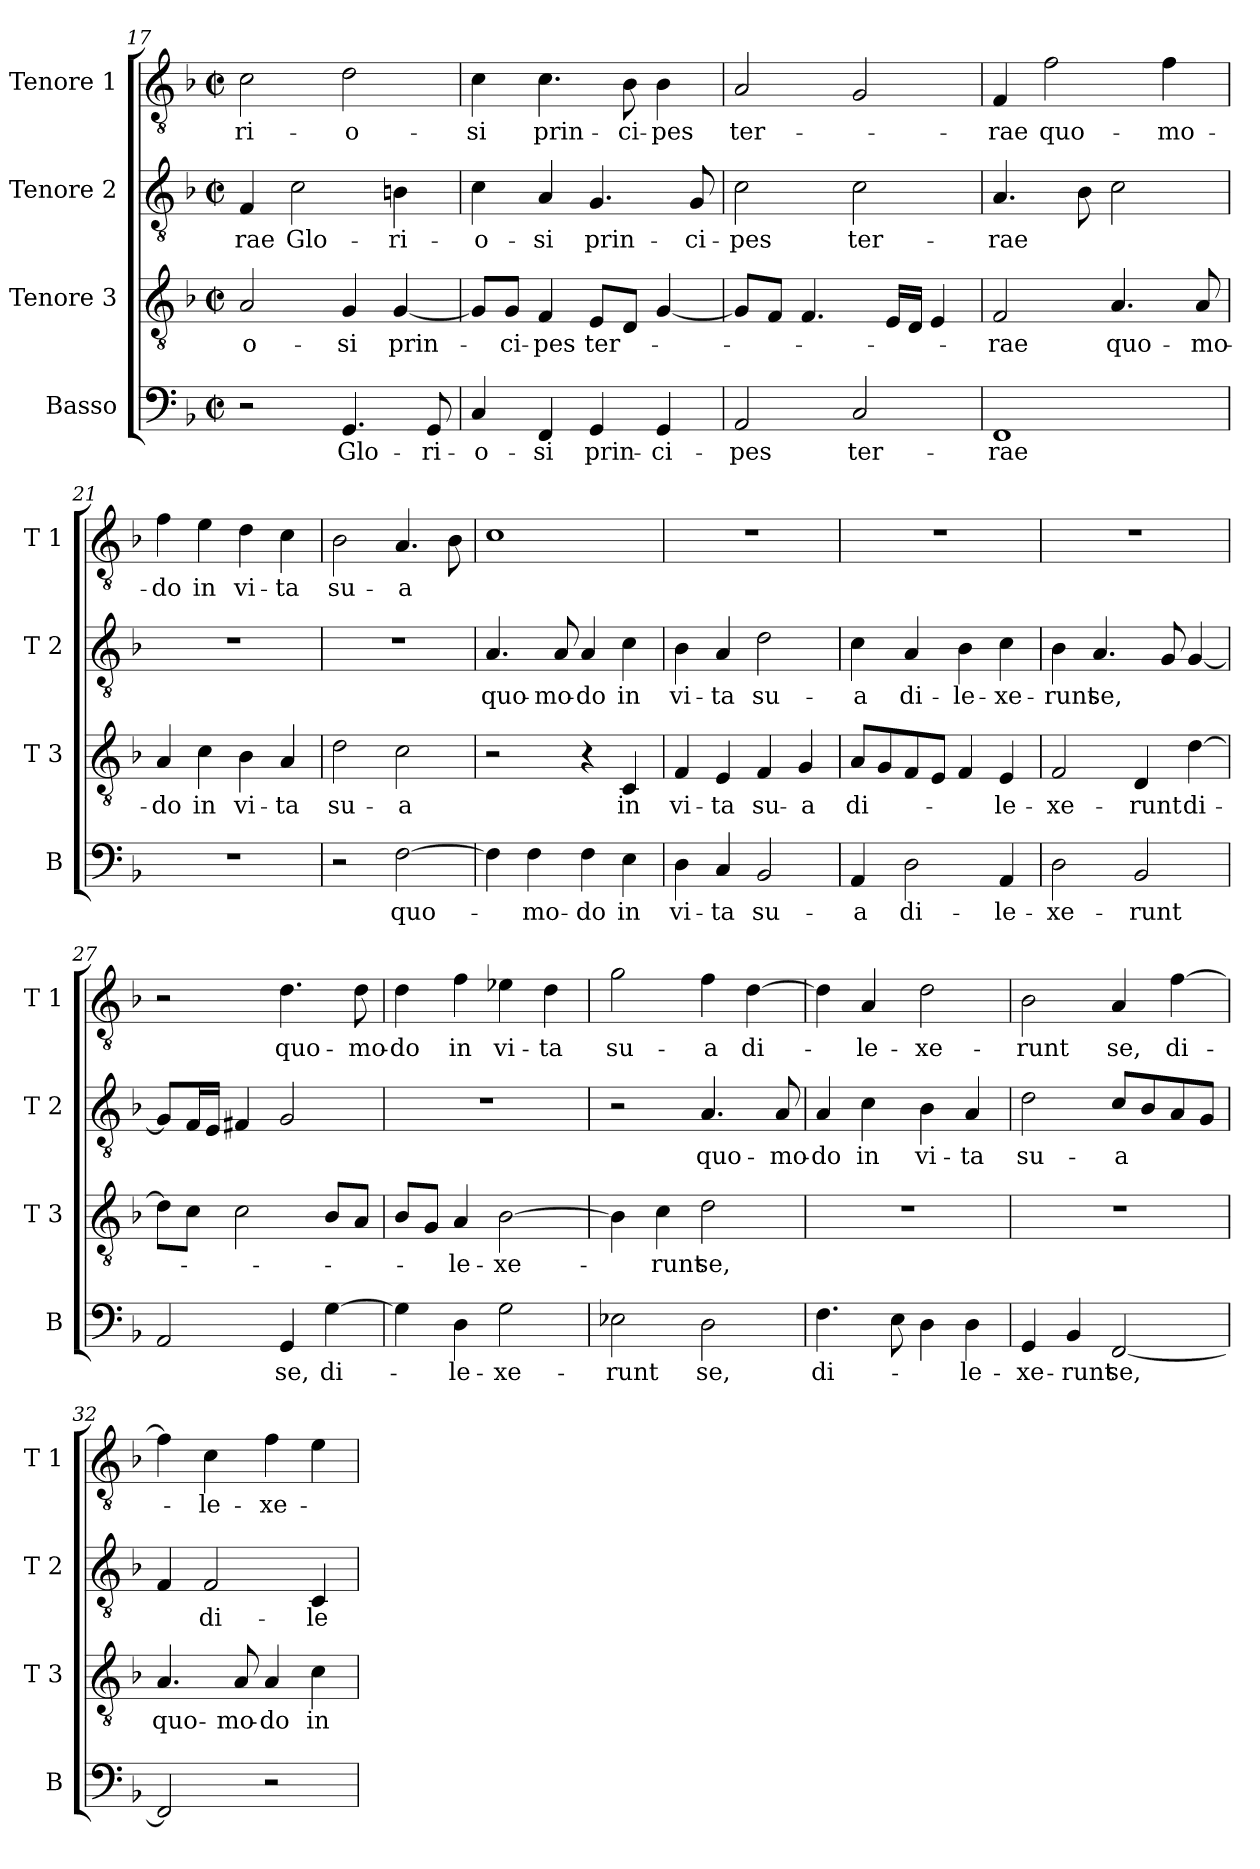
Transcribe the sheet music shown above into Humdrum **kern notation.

**kern	**text	**kern	**text	**kern	**text	**kern	**text
*part4	*part4	*part3	*part3	*part2	*part2	*part1	*part1
*staff4	*staff4	*staff3	*staff3	*staff2	*staff2	*staff1	*staff1
*I"Basso	*	*I"Tenore 3	*	*I"Tenore 2	*	*I"Tenore 1	*
*I'B	*	*I'T 3	*	*I'T 2	*	*I'T 1	*
*clefF4	*	*clefGv2	*	*clefGv2	*	*clefGv2	*
*k[b-]	*	*k[b-]	*	*k[b-]	*	*k[b-]	*
*F:	*	*F:	*	*F:	*	*F:	*
*M2/2	*	*M2/2	*	*M2/2	*	*M2/2	*
*met(c|)	*	*met(c|)	*	*met(c|)	*	*met(c|)	*
=17	=17	=17	=17	=17	=17	=17	=17
!	!	!	!LO:LY:b	!	!LO:LY:b	!	!LO:LY:b
2r	.	2A/	-o-	4F/	-rae	2c\	-ri-
!	!	!	!	!	!LO:LY:b	!	!
.	.	.	.	2c\	Glo-	.	.
!	!LO:LY:b	!	!LO:LY:b	!	!	!	!LO:LY:b
4.GG/	Glo-	4G/	-si	.	.	2d\	-o-
!	!	!	!LO:LY:b	!	!LO:LY:b	!	!
.	.	[4G/	prin-	4Bn\	-ri-	.	.
!	!LO:LY:b	!	!	!	!	!	!
8GG/	-ri-	.	.	.	.	.	.
=18	=18	=18	=18	=18	=18	=18	=18
!	!LO:LY:b	!	!	!	!LO:LY:b	!	!LO:LY:b
4C/	-o-	8G/L]	.	4c\	-o-	4c\	-si
!	!	!	!LO:LY:b	!	!	!	!
.	.	8G/J	-ci-	.	.	.	.
!	!LO:LY:b	!	!LO:LY:b	!	!LO:LY:b	!	!LO:LY:b
4FF/	-si	4F/	-pes	4A/	-si	4.c\	prin-
!	!LO:LY:b	!	!LO:LY:b	!	!LO:LY:b	!	!
4GG/	prin-	8E/L	ter-	4.G/	prin-	.	.
!	!	!	!	!	!	!	!LO:LY:b
.	.	8D/J	.	.	.	8B-\	-ci-
!	!LO:LY:b	!	!	!	!	!	!LO:LY:b
4GG/	-ci-	[4G/	.	.	.	4B-\	-pes
!	!	!	!	!	!LO:LY:b	!	!
.	.	.	.	8G/	-ci-	.	.
=19	=19	=19	=19	=19	=19	=19	=19
!	!LO:LY:b	!	!	!	!LO:LY:b	!	!LO:LY:b
2AA/	-pes	8G/L]	.	2c\	-pes	2A/	ter-
.	.	8F/J	.	.	.	.	.
.	.	4.F/	.	.	.	.	.
!	!LO:LY:b	!	!	!	!LO:LY:b	!	!
2C/	ter-	.	.	2c\	ter-	2G/	.
.	.	16E/LL	.	.	.	.	.
.	.	16D/JJ	.	.	.	.	.
.	.	4E/	.	.	.	.	.
=20	=20	=20	=20	=20	=20	=20	=20
!	!LO:LY:b	!	!LO:LY:b	!	!LO:LY:b	!	!LO:LY:b
1FF	-rae	2F/	-rae	4.A/	-rae	4F/	-rae
!	!	!	!	!	!	!	!LO:LY:b
.	.	.	.	.	.	2f\	quo-
.	.	.	.	8B-\	.	.	.
!	!	!	!LO:LY:b	!	!	!	!
.	.	4.A/	quo-	2c\	.	.	.
!	!	!	!	!	!	!	!LO:LY:b
.	.	.	.	.	.	4f\	-mo-
!	!	!	!LO:LY:b	!	!	!	!
.	.	8A/	-mo-	.	.	.	.
=21	=21	=21	=21	=21	=21	=21	=21
!	!	!	!LO:LY:b	!	!	!	!LO:LY:b
1r	.	4A/	-do	1r	.	4f\	-do
!	!	!	!LO:LY:b	!	!	!	!LO:LY:b
.	.	4c\	in	.	.	4e\	in
!	!	!	!LO:LY:b	!	!	!	!LO:LY:b
.	.	4B-\	vi-	.	.	4d\	vi-
!	!	!	!LO:LY:b	!	!	!	!LO:LY:b
.	.	4A/	-ta	.	.	4c\	-ta
!!LO:LB:g=z
=22	=22	=22	=22	=22	=22	=22	=22
!	!	!	!LO:LY:b	!	!	!	!LO:LY:b
2r	.	2d\	su-	1r	.	2B-\	su-
!	!LO:LY:b	!	!LO:LY:b	!	!	!	!LO:LY:b
[2F\	quo-	2c\	-a	.	.	4.A/	-a
.	.	.	.	.	.	8B-\	.
=23	=23	=23	=23	=23	=23	=23	=23
!	!	!	!	!	!LO:LY:b	!	!
4F\]	.	2r	.	4.A/	quo-	1c	.
!	!LO:LY:b	!	!	!	!	!	!
4F\	-mo-	.	.	.	.	.	.
!	!	!	!	!	!LO:LY:b	!	!
.	.	.	.	8A/	-mo-	.	.
!	!LO:LY:b	!	!	!	!LO:LY:b	!	!
4F\	-do	4r	.	4A/	-do	.	.
!	!LO:LY:b	!	!LO:LY:b	!	!LO:LY:b	!	!
4E\	in	4C/	in	4c\	in	.	.
=24	=24	=24	=24	=24	=24	=24	=24
!	!LO:LY:b	!	!LO:LY:b	!	!LO:LY:b	!	!
4D\	vi-	4F/	vi-	4B-\	vi-	1r	.
!	!LO:LY:b	!	!LO:LY:b	!	!LO:LY:b	!	!
4C/	-ta	4E/	-ta	4A/	-ta	.	.
!	!LO:LY:b	!	!LO:LY:b	!	!LO:LY:b	!	!
2BB-/	su-	4F/	su-	2d\	su-	.	.
!	!	!	!LO:LY:b	!	!	!	!
.	.	4G/	-a	.	.	.	.
=25	=25	=25	=25	=25	=25	=25	=25
!	!LO:LY:b	!	!LO:LY:b	!	!LO:LY:b	!	!
4AA/	-a	8A/L	di-	4c\	-a	1r	.
.	.	8G/	.	.	.	.	.
!	!LO:LY:b	!	!	!	!LO:LY:b	!	!
2D\	di-	8F/	.	4A/	di-	.	.
.	.	8E/J	.	.	.	.	.
!	!	!	!	!	!LO:LY:b	!	!
.	.	4F/	.	4B-\	-le-	.	.
!	!LO:LY:b	!	!LO:LY:b	!	!LO:LY:b	!	!
4AA/	-le-	4E/	-le-	4c\	-xe-	.	.
=26	=26	=26	=26	=26	=26	=26	=26
!	!LO:LY:b	!	!LO:LY:b	!	!LO:LY:b	!	!
2D\	-xe-	2F/	-xe-	4B-\	-runt	1r	.
!	!	!	!	!	!LO:LY:b	!	!
.	.	.	.	4.A/	se,	.	.
!	!LO:LY:b	!	!LO:LY:b	!	!	!	!
2BB-/	-runt	4D/	-runt	.	.	.	.
.	.	.	.	8G/	.	.	.
!	!	!	!LO:LY:b	!	!	!	!
.	.	[4d\	di-	[4G/	.	.	.
=27	=27	=27	=27	=27	=27	=27	=27
2AA/	.	8d\L]	.	8G/L]	.	2r	.
.	.	8c\J	.	16F/L	.	.	.
.	.	.	.	16E/JJ	.	.	.
.	.	2c\	.	4F#X/	.	.	.
!	!LO:LY:b	!	!	!	!	!	!LO:LY:b
4GG/	se,	.	.	2G/	.	4.d\	quo-
!	!LO:LY:b	!	!	!	!	!	!
[4G\	di-	8B-/L	.	.	.	.	.
!	!	!	!	!	!	!	!LO:LY:b
.	.	8A/J	.	.	.	8d\	-mo-
!!LO:LB:g=z
=28	=28	=28	=28	=28	=28	=28	=28
!	!	!	!	!	!	!	!LO:LY:b
4G\]	.	8B-/L	.	1r	.	4d\	-do
.	.	8G/J	.	.	.	.	.
!	!LO:LY:b	!	!LO:LY:b	!	!	!	!LO:LY:b
4D\	-le-	4A/	-le-	.	.	4f\	in
!	!LO:LY:b	!	!LO:LY:b	!	!	!	!LO:LY:b
2G\	-xe-	[2B-\	-xe-	.	.	4e-X\	vi-
!	!	!	!	!	!	!	!LO:LY:b
.	.	.	.	.	.	4d\	-ta
=29	=29	=29	=29	=29	=29	=29	=29
!	!LO:LY:b	!	!	!	!	!	!LO:LY:b
2E-X\	-runt	4B-\]	.	2r	.	2g\	su-
!	!	!	!LO:LY:b	!	!	!	!
.	.	4c\	-runt	.	.	.	.
!	!LO:LY:b	!	!LO:LY:b	!	!LO:LY:b	!	!LO:LY:b
2D\	se,	2d\	se,	4.A/	quo-	4f\	-a
!	!	!	!	!	!	!	!LO:LY:b
.	.	.	.	.	.	[4d\	di-
!	!	!	!	!	!LO:LY:b	!	!
.	.	.	.	8A/	-mo-	.	.
=30	=30	=30	=30	=30	=30	=30	=30
!	!LO:LY:b	!	!	!	!LO:LY:b	!	!
4.F\	di-	1r	.	4A/	-do	4d\]	.
!	!	!	!	!	!LO:LY:b	!	!LO:LY:b
.	.	.	.	4c\	in	4A/	-le-
8E\	.	.	.	.	.	.	.
!	!	!	!	!	!LO:LY:b	!	!LO:LY:b
4D\	.	.	.	4B-\	vi-	2d\	-xe-
!	!LO:LY:b	!	!	!	!LO:LY:b	!	!
4D\	-le-	.	.	4A/	-ta	.	.
=31	=31	=31	=31	=31	=31	=31	=31
!	!LO:LY:b	!	!	!	!LO:LY:b	!	!LO:LY:b
4GG/	-xe-	1r	.	2d\	su-	2B-\	-runt
!	!LO:LY:b	!	!	!	!	!	!
4BB-/	-runt	.	.	.	.	.	.
!	!LO:LY:b	!	!	!	!LO:LY:b	!	!LO:LY:b
[2FF/	se,	.	.	8c/L	-a	4A/	se,
.	.	.	.	8B-/	.	.	.
!	!	!	!	!	!	!	!LO:LY:b
.	.	.	.	8A/	.	[4f\	di-
.	.	.	.	8G/J	.	.	.
=32	=32	=32	=32	=32	=32	=32	=32
!	!	!	!LO:LY:b	!	!	!	!
2FF/]	.	4.A/	quo-	4F/	.	4f\]	.
!	!	!	!	!	!LO:LY:b	!	!LO:LY:b
.	.	.	.	2F/	di-	4c\	-le-
!	!	!	!LO:LY:b	!	!	!	!
.	.	8A/	-mo-	.	.	.	.
!	!	!	!LO:LY:b	!	!	!	!LO:LY:b
2r	.	4A/	-do	.	.	4f\	-xe-
!	!	!	!LO:LY:b	!	!LO:LY:b	!	!
.	.	4c\	in	4C/	-le-	4e\	.
=	=	=	=	=	=	=	=
*-	*-	*-	*-	*-	*-	*-	*-
